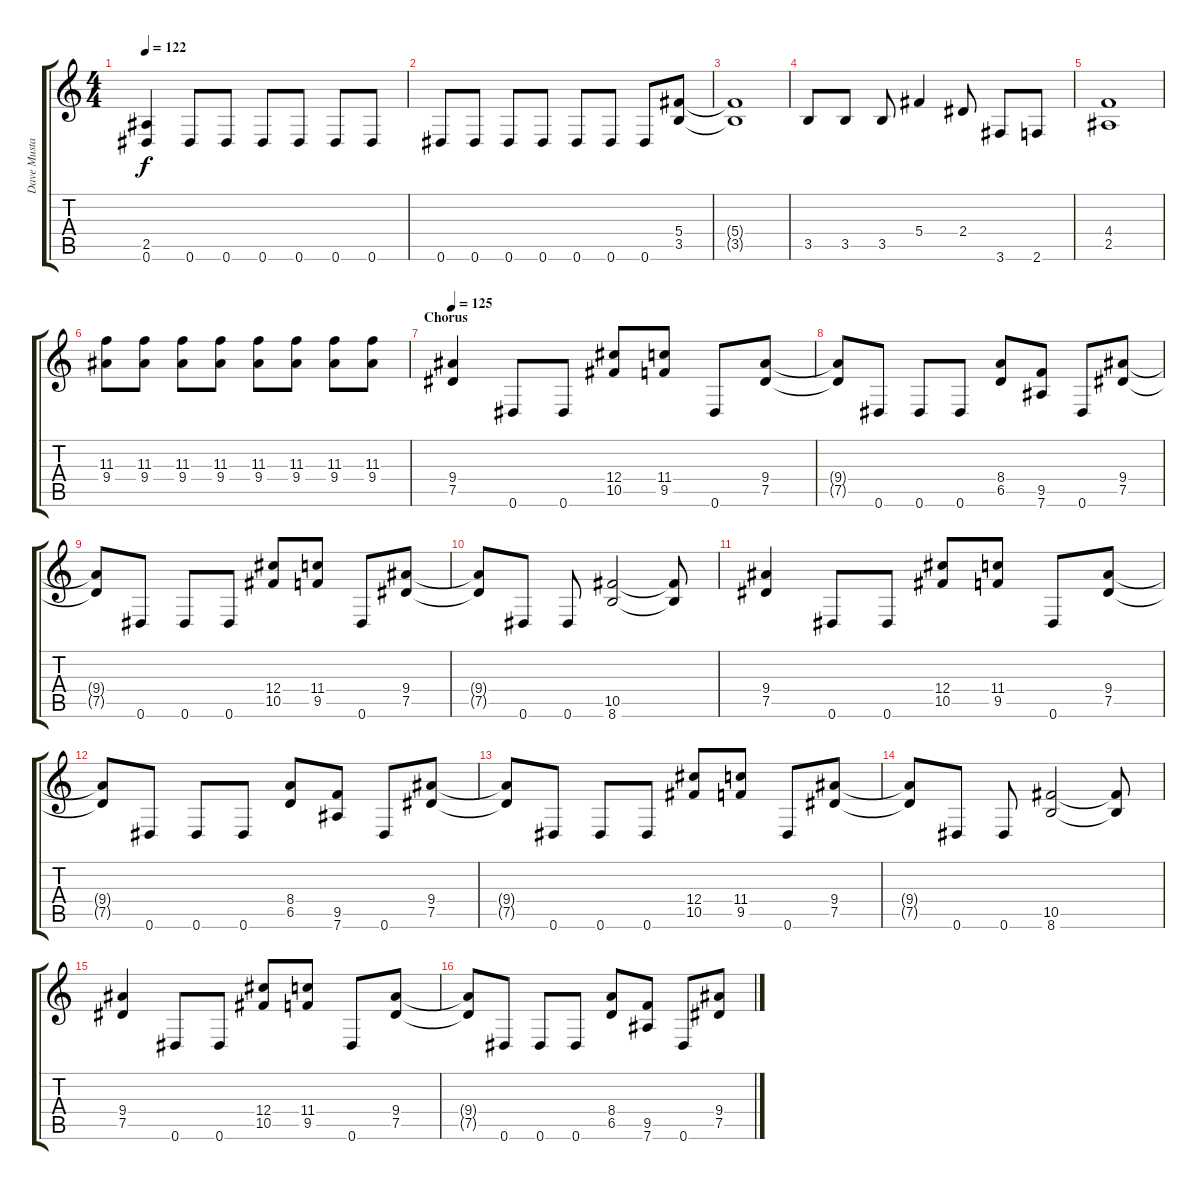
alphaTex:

\track ("Dave Mustaine" "Dave Musta") {instrument distortionguitar}
\staff {score tabs}
\tuning (Eb4 Bb3 Gb3 Db3 Ab2 Eb2) {hide}
\ts (4 4)
\tempo 122
\clef g2
\ks c
(2.5 0.6).4{dy f} 0.6.8 0.6.8 0.6.8 0.6.8 0.6.8 0.6.8 |
0.6.8 0.6.8 0.6.8 0.6.8 0.6.8 0.6.8 0.6.8 (5.4 3.5).8 |
(5.4{t} 3.5{t}).1 |
3.5.8 3.5.8 3.5.8 5.4.4 2.4.8 3.6.8 2.6.8 |
(4.4 2.5).1 |
(11.3 9.4).8 (11.3 9.4).8 (11.3 9.4).8 (11.3 9.4).8 (11.3 9.4).8 (11.3 9.4).8 (11.3 9.4).8 (11.3 9.4).8 |
\section ("" "Chorus")
\tempo 125
(9.4 7.5).4 0.6.8 0.6.8 (12.4 10.5).8 (11.4 9.5).8 0.6.8 (9.4 7.5).8 |
(9.4{t} 7.5{t}).8 0.6.8 0.6.8 0.6.8 (8.4 6.5).8 (9.5 7.6).8 0.6.8 (9.4 7.5).8 |
(9.4{t} 7.5{t}).8 0.6.8 0.6.8 0.6.8 (12.4 10.5).8 (11.4 9.5).8 0.6.8 (9.4 7.5).8 |
(9.4{t} 7.5{t}).8 0.6.8 0.6.8 (10.5 8.6).2 (10.5{t} 8.6{t}).8 |
(9.4 7.5).4 0.6.8 0.6.8 (12.4 10.5).8 (11.4 9.5).8 0.6.8 (9.4 7.5).8 |
(9.4{t} 7.5{t}).8 0.6.8 0.6.8 0.6.8 (8.4 6.5).8 (9.5 7.6).8 0.6.8 (9.4 7.5).8 |
(9.4{t} 7.5{t}).8 0.6.8 0.6.8 0.6.8 (12.4 10.5).8 (11.4 9.5).8 0.6.8 (9.4 7.5).8 |
(9.4{t} 7.5{t}).8 0.6.8 0.6.8 (10.5 8.6).2 (10.5{t} 8.6{t}).8 |
(9.4 7.5).4 0.6.8 0.6.8 (12.4 10.5).8 (11.4 9.5).8 0.6.8 (9.4 7.5).8 |
(9.4{t} 7.5{t}).8 0.6.8 0.6.8 0.6.8 (8.4 6.5).8 (9.5 7.6).8 0.6.8 (9.4 7.5).8
